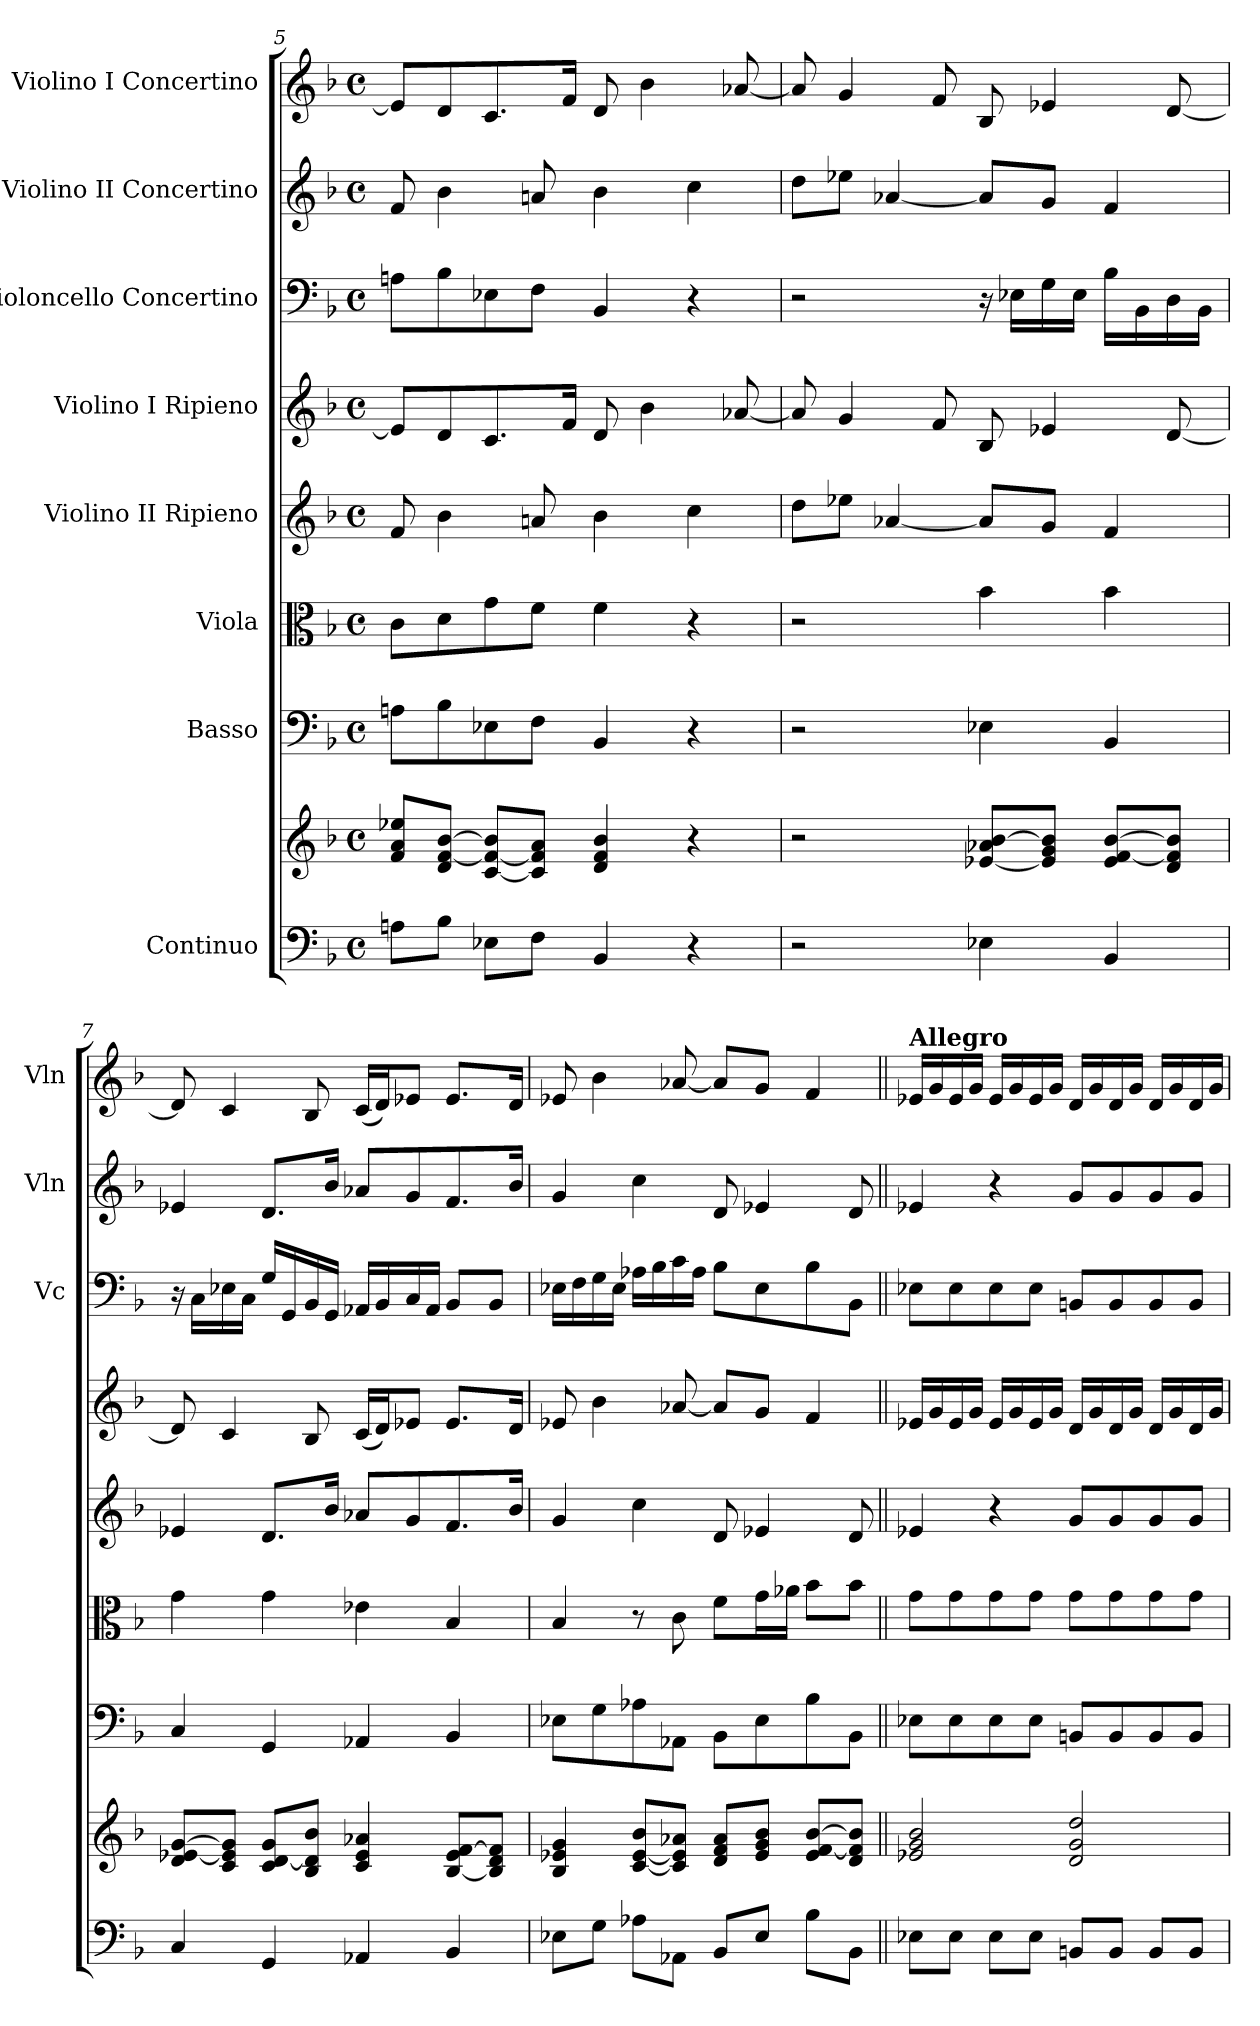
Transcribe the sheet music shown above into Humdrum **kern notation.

**kern	**kern	**kern	**kern	**kern	**kern	**kern	**kern	**kern
*part8	*part8	*part7	*part6	*part5	*part4	*part3	*part2	*part1
*staff9	*staff8	*staff7	*staff6	*staff5	*staff4	*staff3	*staff2	*staff1
*I"Continuo	*	*I"Basso	*I"Viola	*I"Violino II Ripieno	*I"Violino I Ripieno	*I"Violoncello Concertino	*I"Violino II Concertino	*I"Violino I Concertino
*	*	*	*	*	*	*I'Vc	*I'Vln	*I'Vln
*clefF4	*clefG2	*clefF4	*clefC3	*clefG2	*clefG2	*clefF4	*clefG2	*clefG2
*k[b-]	*k[b-]	*k[b-]	*k[b-]	*k[b-]	*k[b-]	*k[b-]	*k[b-]	*k[b-]
*M4/4	*M4/4	*M4/4	*M4/4	*M4/4	*M4/4	*M4/4	*M4/4	*M4/4
*met(c)	*met(c)	*met(c)	*met(c)	*met(c)	*met(c)	*met(c)	*met(c)	*met(c)
=5	=5	=5	=5	=5	=5	=5	=5	=5
8An\L	8f/ 8a/ 8ee-X/L	8An\L	8c\L	8f/	8e-/L]	8An\L	8f/	8e-/L]
8B-\J	8d/ [8f/ [8b-/J	8B-\	8d\	4b-\	8d/	8B-\	4b-\	8d/
8E-X\L	[8c/ 8f_/ 8b-]/L	8E-X\	8g\	.	8.c/	8E-X\	.	8.c/
8F\J	8c]/ 8f]/ 8a/J	8F\J	8f\J	8an/	.	8F\J	8an/	.
.	.	.	.	.	16f/Jk	.	.	16f/Jk
4BB-/	4d/ 4f/ 4b-/	4BB-/	4f\	4b-\	8d/	4BB-/	4b-\	8d/
.	.	.	.	.	4b-\	.	.	4b-\
4r	4r	4r	4r	4cc\	.	4r	4cc\	.
.	.	.	.	.	[8a-X/	.	.	[8a-X/
=6	=6	=6	=6	=6	=6	=6	=6	=6
2r	2r	2r	2r	8dd\L	8a-/]	2r	8dd\L	8a-/]
.	.	.	.	8ee-X\J	4g/	.	8ee-X\J	4g/
.	.	.	.	[4a-X/	.	.	[4a-X/	.
.	.	.	.	.	8f/	.	.	8f/
4E-X\	[8e-X/ 8a-X/ [8b-/L	4E-X\	4b-\	8a-/L]	8B-/	16r	8a-/L]	8B-/
.	.	.	.	.	.	16E-X\LL	.	.
.	8e-]/ 8g/ 8b-]/J	.	.	8g/J	4e-X/	16G\	8g/J	4e-X/
.	.	.	.	.	.	16E-\JJ	.	.
4BB-/	8e-/ [8f/ [8b-/L	4BB-/	4b-\	4f/	.	16B-\LL	4f/	.
.	.	.	.	.	.	16BB-\	.	.
.	8d/ 8f]/ 8b-]/J	.	.	.	[8d/	16D\	.	[8d/
.	.	.	.	.	.	16BB-\JJ	.	.
=7	=7	=7	=7	=7	=7	=7	=7	=7
4C/	8d/ [8e-X/ [8g/L	4C/	4g\	4e-X/	8d/]	16r	4e-X/	8d/]
.	.	.	.	.	.	16C\LL	.	.
.	8c/ 8e-]/ 8g]/J	.	.	.	4c/	16E-X\	.	4c/
.	.	.	.	.	.	16C\JJ	.	.
4GG/	8c/ [8d/ 8g/L	4GG/	4g\	8.d/L	.	16G/LL	8.d/L	.
.	.	.	.	.	.	16GG/	.	.
.	8B-/ 8d]/ 8b-/J	.	.	.	8B-/	16BB-/	.	8B-/
.	.	.	.	16b-/Jk	.	16GG/JJ	16b-/Jk	.
4AA-X/	4c/ 4e-/ 4a-X/	4AA-X/	4e-X\	8a-X/L	(<16c/LL	16AA-X/LL	8a-X/L	(<16c/LL
.	.	.	.	.	16d/J)	16BB-/	.	16d/J)
.	.	.	.	8g/	8e-X/J	16C/	8g/	8e-X/J
.	.	.	.	.	.	16AA-/JJ	.	.
4BB-/	[8B-/ 8e-/ [8f/L	4BB-/	4B-/	8.f/	8.e-/L	8BB-/L	8.f/	8.e-/L
.	8B-]/ 8d/ 8f]/J	.	.	.	.	8BB-/J	.	.
.	.	.	.	16b-/Jk	16d/Jk	.	16b-/Jk	16d/Jk
!!LO:LB:g=z
=8	=8	=8	=8	=8	=8	=8	=8	=8
8E-X\L	4B-/ 4e-X/ 4g/	8E-X\L	4B-/	4g/	8e-X/	16E-X\LL	4g/	8e-X/
.	.	.	.	.	.	16F\	.	.
8G\J	.	8G\	.	.	4b-\	16G\	.	4b-\
.	.	.	.	.	.	16E-\JJ	.	.
8A-X\L	[8c/ [8e-/ 8b-/L	8A-X\	8r	4cc\	.	16A-X\LL	4cc\	.
.	.	.	.	.	.	16B-\	.	.
8AA-X\J	8c]/ 8e-]/ 8a-X/J	8AA-X\J	8c\	.	[8a-X/	16c\	.	[8a-X/
.	.	.	.	.	.	16A-\JJ	.	.
8BB-/L	8d/ 8f/ 8a-/L	8BB-\L	8f\L	8d/	8a-/L]	8B-\L	8d/	8a-/L]
8E-/J	8e-/ 8g/ 8b-/J	8E-\	16g\L	4e-X/	8g/J	8E-\	4e-X/	8g/J
.	.	.	16a-X\JJ	.	.	.	.	.
8B-\L	8e-/ [8f/ [8b-/L	8B-\	8b-\L	.	4f/	8B-\	.	4f/
8BB-\J	8d/ 8f]/ 8b-]/J	8BB-\J	8b-\J	8d/	.	8BB-\J	8d/	.
=9||	=9||	=9||	=9||	=9||	=9||	=9||	=9||	=9||
!	!	!	!	!	!	!	!	!LO:TX:a:B:t=Allegro
8E-X\L	2e-X/ 2g/ 2b-/	8E-X\L	8g\L	4e-X/	16e-X/LL	8E-X\L	4e-X/	16e-X/LL
.	.	.	.	.	16g/	.	.	16g/
8E-\J	.	8E-\	8g\	.	16e-/	8E-\	.	16e-/
.	.	.	.	.	16g/JJ	.	.	16g/JJ
8E-\L	.	8E-\	8g\	4r	16e-/LL	8E-\	4r	16e-/LL
.	.	.	.	.	16g/	.	.	16g/
8E-\J	.	8E-\J	8g\J	.	16e-/	8E-\J	.	16e-/
.	.	.	.	.	16g/JJ	.	.	16g/JJ
8BBn/L	2d/ 2g/ 2dd/	8BBn/L	8g\L	8g/L	16d/LL	8BBn/L	8g/L	16d/LL
.	.	.	.	.	16g/	.	.	16g/
8BB/J	.	8BB/	8g\	8g/	16d/	8BB/	8g/	16d/
.	.	.	.	.	16g/JJ	.	.	16g/JJ
8BB/L	.	8BB/	8g\	8g/	16d/LL	8BB/	8g/	16d/LL
.	.	.	.	.	16g/	.	.	16g/
8BB/J	.	8BB/J	8g\J	8g/J	16d/	8BB/J	8g/J	16d/
.	.	.	.	.	16g/JJ	.	.	16g/JJ
=	=	=	=	=	=	=	=	=
*-	*-	*-	*-	*-	*-	*-	*-	*-
